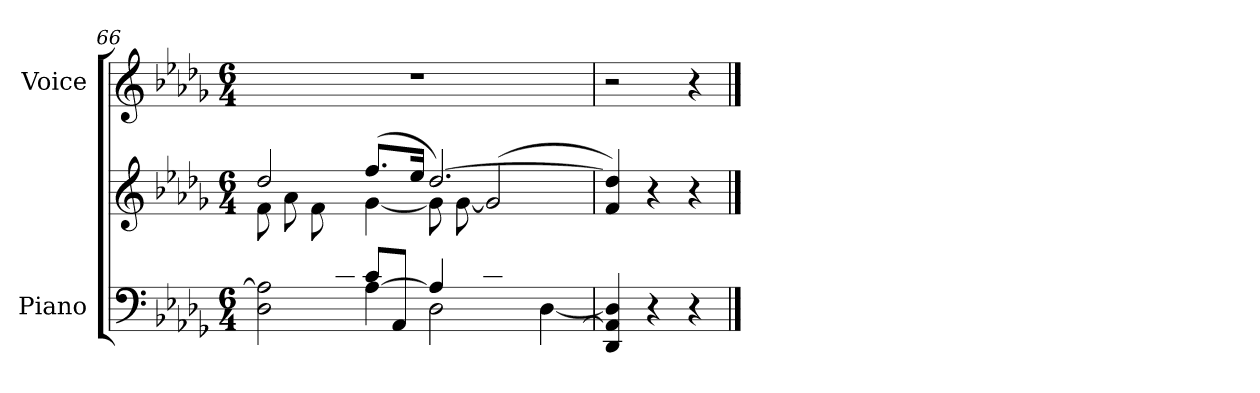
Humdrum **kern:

**kern	**kern	**kern
*part2	*part2	*part1
*staff3	*staff2	*staff1
*I"Piano	*	*I"Voice
*I'Pno	*	*
*clefF4	*clefG2	*clefG2
*k[b-e-a-d-g-]	*k[b-e-a-d-g-]	*k[b-e-a-d-g-]
*M6/4	*M6/4	*M6/4
=66	=66	=66
*^	*^	*
*	*^	*	*^	*
4.ryy	2D-\ 2A-\]	2ryy	2dd-/	8f\L	1ryy	1.r
.	.	.	.	8a-\	.	.
.	.	.	.	8f\	.	.
8d-/J	.	.	.	8ryy	.	.
2ryy	8c/L	[4A-\	(8.ff/L	[4g-\	.	.
.	8AA-/J	.	.	.	.	.
.	.	.	16ee-/Jk	.	.	.
.	2D-\	4A-/]	[2.dd-/)	8g-\]	.	.
.	.	.	.	[>8g-\L	.	.
8d-/	.	2ryy	.	2ryy	(<2g-/]	.
8A-/	.	.	.	.	.	.
8D-/	[4D-\	.	.	.	.	.
[<8AA-/J	.	.	.	.	.	.
*v	*v	*v	*	*	*	*
*	*v	*v	*v	*
=67	=67	=67
4DD-/ 4AA-/] 4D-/]	4f/ 4dd-/])	2r
4r	4r	.
4r	4r	4r
==	==	==
*-	*-	*-
